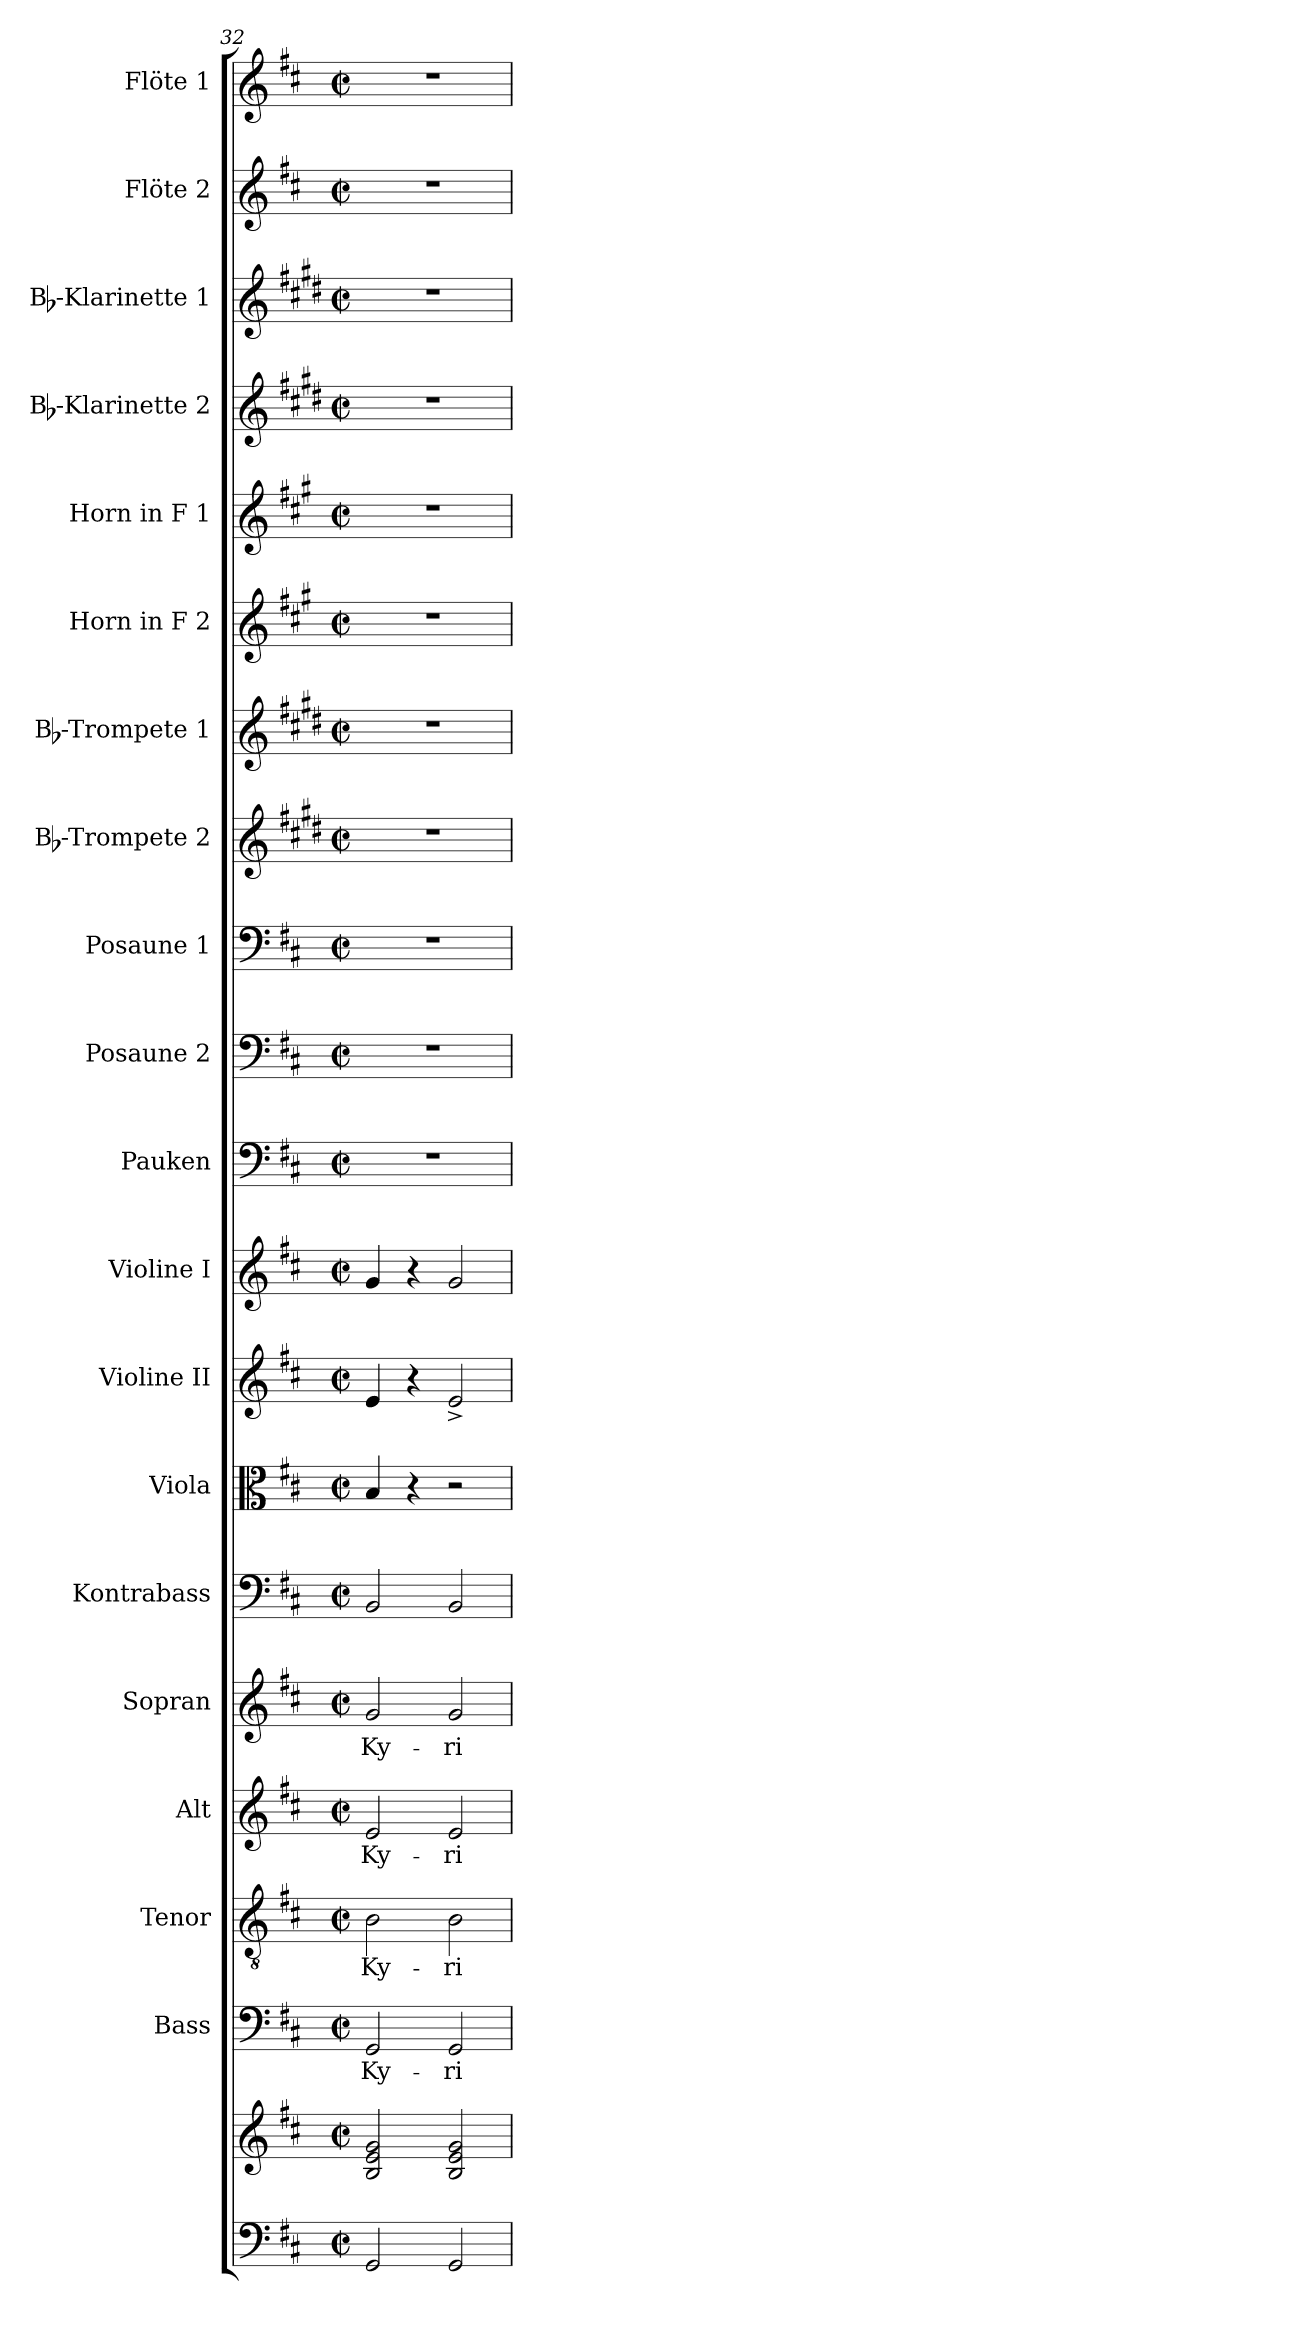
**kern	**kern	**kern	**text	**kern	**text	**kern	**text	**kern	**text	**kern	**kern	**kern	**kern	**kern	**kern	**kern	**kern	**kern	**kern	**kern	**kern	**kern	**kern	**kern
*part20	*part20	*part19	*part19	*part18	*part18	*part17	*part17	*part16	*part16	*part15	*part14	*part13	*part12	*part11	*part10	*part9	*part8	*part7	*part6	*part5	*part4	*part3	*part2	*part1
*staff21	*staff20	*staff19	*staff19	*staff18	*staff18	*staff17	*staff17	*staff16	*staff16	*staff15	*staff14	*staff13	*staff12	*staff11	*staff10	*staff9	*staff8	*staff7	*staff6	*staff5	*staff4	*staff3	*staff2	*staff1
*	*	*I"Bass	*	*I"Tenor	*	*I"Alt	*	*I"Sopran	*	*I"Kontrabass	*I"Viola	*I"Violine II	*I"Violine I	*I"Pauken	*I"Posaune 2	*I"Posaune 1	*I"Bb-Trompete 2	*I"Bb-Trompete 1	*I"Horn in F 2	*I"Horn in F 1	*I"Bb-Klarinette 2	*I"Bb-Klarinette 1	*I"Flöte 2	*I"Flöte 1
*	*	*I'B.	*	*I'T.	*	*I'A.	*	*I'S.	*	*I'Kb.	*I'Vla.	*I'Vl. II	*I'Vl. I	*I'Pk.	*I'Pos. 2	*I'Pos. 1	*I'Bb Trp. 2	*I'Bb Trp. 1	*	*	*I'Bb Kl. 2	*I'Bb Kl. 1	*I'Fl. 2	*I'Fl. 1
*clefF4	*clefG2	*clefF4	*	*clefGv2	*	*clefG2	*	*clefG2	*	*clefF4	*clefC3	*clefG2	*clefG2	*clefF4	*clefF4	*clefF4	*clefG2	*clefG2	*clefG2	*clefG2	*clefG2	*clefG2	*clefG2	*clefG2
*	*	*	*	*	*	*	*	*	*	*ITrd7c12	*	*	*	*	*	*	*ITrd1c2	*ITrd1c2	*ITrd4c7	*ITrd4c7	*ITrd1c2	*ITrd1c2	*	*
*k[f#c#]	*k[f#c#]	*k[f#c#]	*	*k[f#c#]	*	*k[f#c#]	*	*k[f#c#]	*	*k[f#c#]	*k[f#c#]	*k[f#c#]	*k[f#c#]	*k[f#c#]	*k[f#c#]	*k[f#c#]	*k[f#c#]	*k[f#c#]	*k[f#c#]	*k[f#c#]	*k[f#c#]	*k[f#c#]	*k[f#c#]	*k[f#c#]
*D:	*D:	*D:	*	*D:	*	*D:	*	*D:	*	*D:	*D:	*D:	*D:	*D:	*D:	*D:	*D:	*D:	*D:	*D:	*D:	*D:	*D:	*D:
*M2/2	*M2/2	*M2/2	*	*M2/2	*	*M2/2	*	*M2/2	*	*M2/2	*M2/2	*M2/2	*M2/2	*M2/2	*M2/2	*M2/2	*M2/2	*M2/2	*M2/2	*M2/2	*M2/2	*M2/2	*M2/2	*M2/2
*met(c|)	*met(c|)	*met(c|)	*	*met(c|)	*	*met(c|)	*	*met(c|)	*	*met(c|)	*met(c|)	*met(c|)	*met(c|)	*met(c|)	*met(c|)	*met(c|)	*met(c|)	*met(c|)	*met(c|)	*met(c|)	*met(c|)	*met(c|)	*met(c|)	*met(c|)
=32	=32	=32	=32	=32	=32	=32	=32	=32	=32	=32	=32	=32	=32	=32	=32	=32	=32	=32	=32	=32	=32	=32	=32	=32
!	!	!	!LO:LY:b	!	!LO:LY:b	!	!LO:LY:b	!	!LO:LY:b	!	!	!	!	!	!	!	!	!	!	!	!	!	!	!
2GG/	2B/ 2e/ 2g/	2GG/	Ky-	2B\	Ky-	2e/	Ky-	2g/	Ky-	2BBB/	4B/	4e/	4g/	1r	1r	1r	1r	1r	1r	1r	1r	1r	1r	1r
.	.	.	.	.	.	.	.	.	.	.	4r	4r	4r	.	.	.	.	.	.	.	.	.	.	.
!	!	!	!LO:LY:b	!	!LO:LY:b	!	!LO:LY:b	!	!LO:LY:b	!	!	!	!	!	!	!	!	!	!	!	!	!	!	!
2GG/	2B/ 2e/ 2g/	2GG/	-ri-	2B\	-ri-	2e/	-ri-	2g/	-ri-	2BBB/	2r	2e^</	2g/	.	.	.	.	.	.	.	.	.	.	.
=	=	=	=	=	=	=	=	=	=	=	=	=	=	=	=	=	=	=	=	=	=	=	=	=
*-	*-	*-	*-	*-	*-	*-	*-	*-	*-	*-	*-	*-	*-	*-	*-	*-	*-	*-	*-	*-	*-	*-	*-	*-
